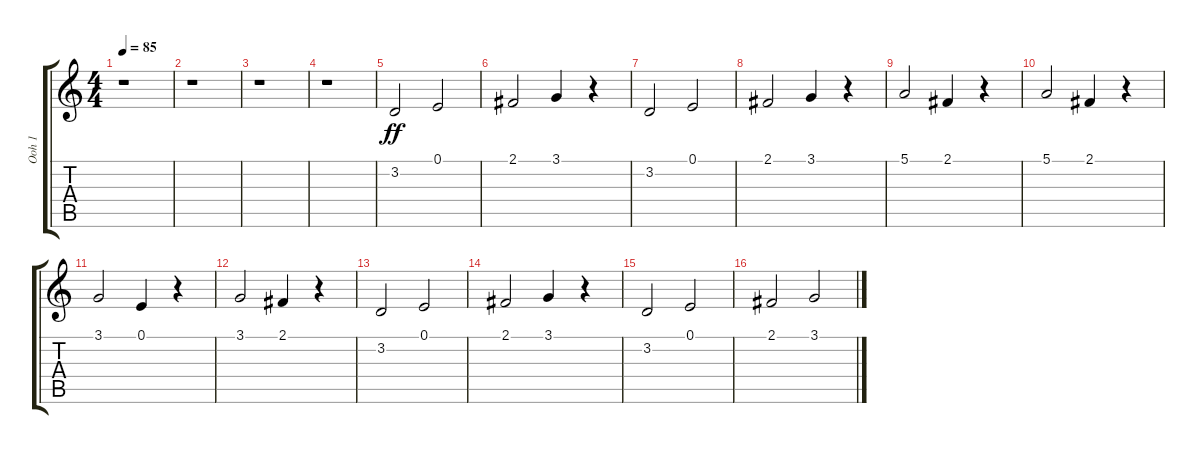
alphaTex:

\track ("Ooh 1" "Ooh 1") {instrument voiceoohs}
\staff {score tabs}
\tuning (E4 B3 G3 D3 A2 E2) {hide}
\ts (4 4)
\tempo 85
\clef g2
\ks c
r.1{dy ff} |
r.1 |
r.1 |
r.1 |
3.2.2 0.1.2 |
2.1.2 3.1.4 r.4 |
3.2.2 0.1.2 |
2.1.2 3.1.4 r.4 |
5.1.2 2.1.4 r.4 |
5.1.2 2.1.4 r.4 |
3.1.2 0.1.4 r.4 |
3.1.2 2.1.4 r.4 |
3.2.2 0.1.2 |
2.1.2 3.1.4 r.4 |
3.2.2 0.1.2 |
2.1.2 3.1.2
